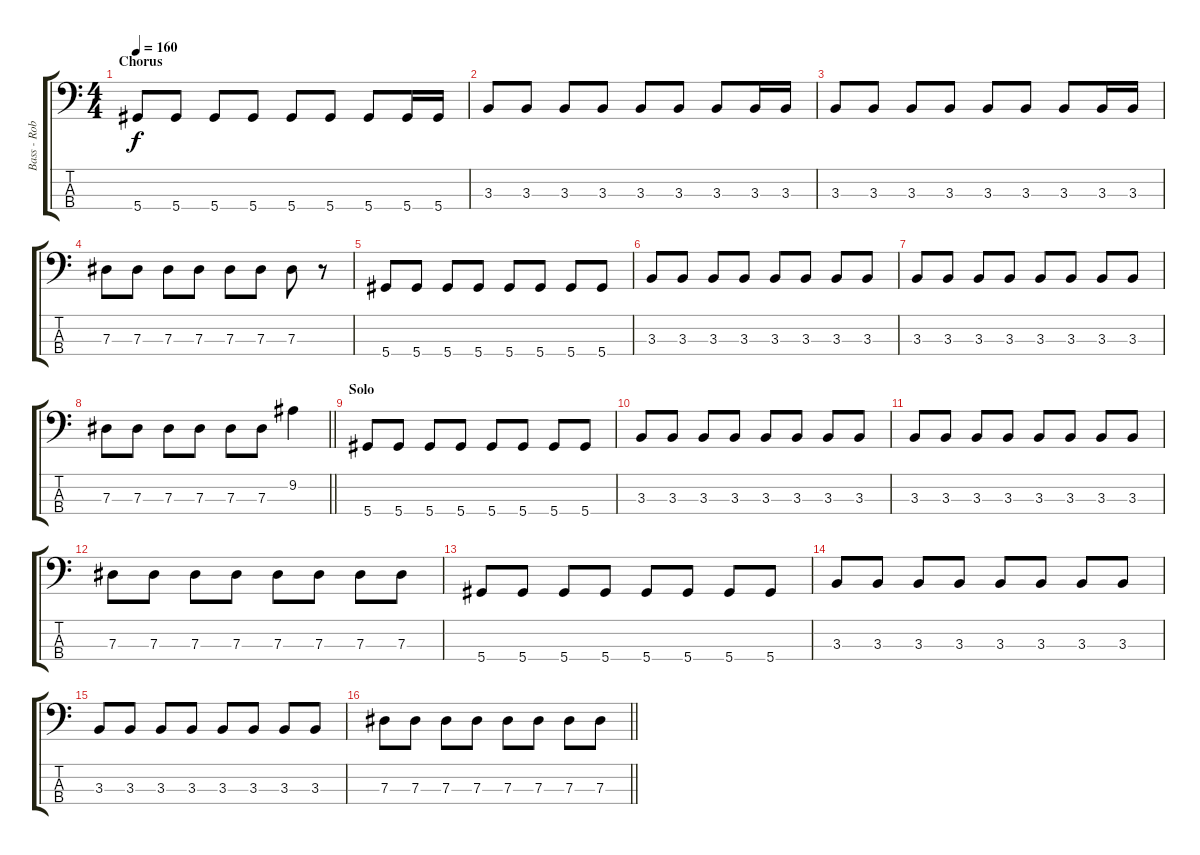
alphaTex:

\track ("Bass - Rob" "Bass - Rob") {instrument electricbassfinger}
\staff {score tabs}
\tuning (Gb2 Db2 Ab1 Eb1) {hide}
\ts (4 4)
\section ("" "Chorus")
\tempo 160
\clef f4
\ks c
5.4.8{dy f} 5.4.8 5.4.8 5.4.8 5.4.8 5.4.8 5.4.8 5.4.16 5.4.16 |
3.3.8 3.3.8 3.3.8 3.3.8 3.3.8 3.3.8 3.3.8 3.3.16 3.3.16 |
3.3.8 3.3.8 3.3.8 3.3.8 3.3.8 3.3.8 3.3.8 3.3.16 3.3.16 |
7.3.8 7.3.8 7.3.8 7.3.8 7.3.8 7.3.8 7.3.8 r.8 |
5.4.8 5.4.8 5.4.8 5.4.8 5.4.8 5.4.8 5.4.8 5.4.8 |
3.3.8 3.3.8 3.3.8 3.3.8 3.3.8 3.3.8 3.3.8 3.3.8 |
3.3.8 3.3.8 3.3.8 3.3.8 3.3.8 3.3.8 3.3.8 3.3.8 |
\barLineRight lightlight
7.3.8 7.3.8 7.3.8 7.3.8 7.3.8 7.3.8 9.2.4 |
\section ("" "Solo")
5.4.8 5.4.8 5.4.8 5.4.8 5.4.8 5.4.8 5.4.8 5.4.8 |
3.3.8 3.3.8 3.3.8 3.3.8 3.3.8 3.3.8 3.3.8 3.3.8 |
3.3.8 3.3.8 3.3.8 3.3.8 3.3.8 3.3.8 3.3.8 3.3.8 |
7.3.8 7.3.8 7.3.8 7.3.8 7.3.8 7.3.8 7.3.8 7.3.8 |
5.4.8 5.4.8 5.4.8 5.4.8 5.4.8 5.4.8 5.4.8 5.4.8 |
3.3.8 3.3.8 3.3.8 3.3.8 3.3.8 3.3.8 3.3.8 3.3.8 |
3.3.8 3.3.8 3.3.8 3.3.8 3.3.8 3.3.8 3.3.8 3.3.8 |
\barLineRight lightlight
7.3.8 7.3.8 7.3.8 7.3.8 7.3.8 7.3.8 7.3.8 7.3.8
